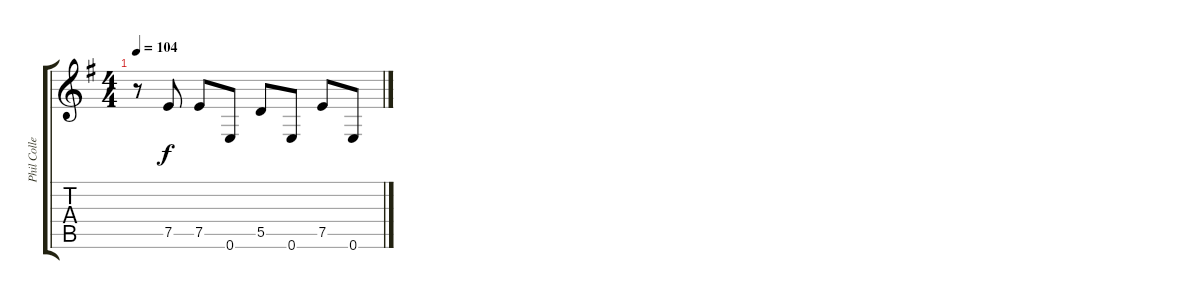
\track ("Phil Collen" "Phil Colle") {instrument electricguitarclean}
\staff {score tabs}
\tuning (E4 B3 G3 D3 A2 E2) {hide}
\ts (4 4)
\tempo 104
\clef g2
\ks eminor
r.8{dy f} 7.5.8 7.5.8 0.6.8 5.5.8 0.6.8 7.5.8 0.6.8
